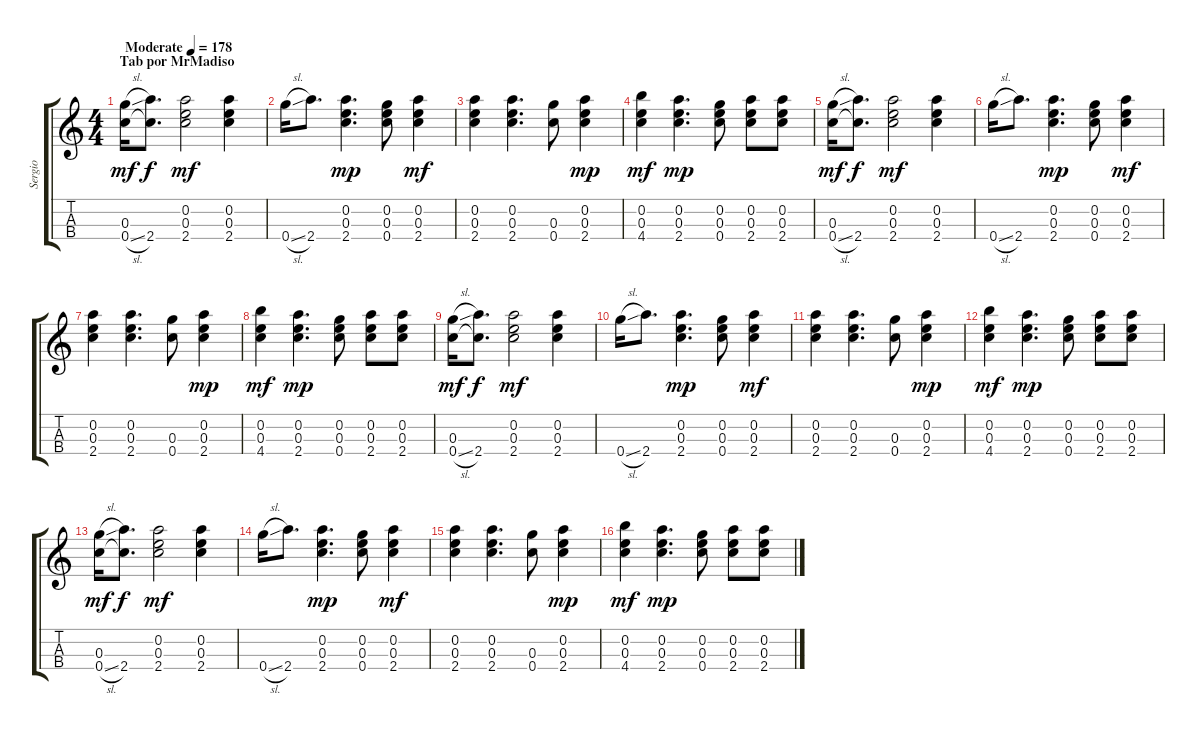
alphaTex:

\track ("Sergio" "Sergio") {instrument acousticguitarnylon}
\staff {score tabs}
\tuning (A4 E4 C4 G4) {hide}
\ts (4 4)
\section ("" "Tab por MrMadiso")
\tempo (178 "Moderate")
\clef g2
\ks c
(0.3 0.4{sl}).16{dy mf instrument acousticguitarnylon} (0.3{t} 2.4).8{d dy f} (0.2 0.3 2.4).2{dy mf} (0.2 0.3 2.4).4 |
0.4{sl}.16 2.4.8{d} (0.2 0.3 2.4).4{d dy mp} (0.2 0.3 0.4).8 (0.2 0.3 2.4).4{dy mf} |
(0.2 0.3 2.4).4 (0.2 0.3 2.4).4{d} (0.3 0.4).8 (0.2 0.3 2.4).4{dy mp} |
(0.2 0.3 4.4).4{dy mf} (0.2 0.3 2.4).4{d dy mp} (0.2 0.3 0.4).8 (0.2 0.3 2.4).8 (0.2 0.3 2.4).8 |
(0.3 0.4{sl}).16{dy mf} (0.3{t} 2.4).8{d dy f} (0.2 0.3 2.4).2{dy mf} (0.2 0.3 2.4).4 |
0.4{sl}.16 2.4.8{d} (0.2 0.3 2.4).4{d dy mp} (0.2 0.3 0.4).8 (0.2 0.3 2.4).4{dy mf} |
(0.2 0.3 2.4).4 (0.2 0.3 2.4).4{d} (0.3 0.4).8 (0.2 0.3 2.4).4{dy mp} |
(0.2 0.3 4.4).4{dy mf} (0.2 0.3 2.4).4{d dy mp} (0.2 0.3 0.4).8 (0.2 0.3 2.4).8 (0.2 0.3 2.4).8 |
(0.3 0.4{sl}).16{dy mf} (0.3{t} 2.4).8{d dy f} (0.2 0.3 2.4).2{dy mf} (0.2 0.3 2.4).4 |
0.4{sl}.16 2.4.8{d} (0.2 0.3 2.4).4{d dy mp} (0.2 0.3 0.4).8 (0.2 0.3 2.4).4{dy mf} |
(0.2 0.3 2.4).4 (0.2 0.3 2.4).4{d} (0.3 0.4).8 (0.2 0.3 2.4).4{dy mp} |
(0.2 0.3 4.4).4{dy mf} (0.2 0.3 2.4).4{d dy mp} (0.2 0.3 0.4).8 (0.2 0.3 2.4).8 (0.2 0.3 2.4).8 |
(0.3 0.4{sl}).16{dy mf} (0.3{t} 2.4).8{d dy f} (0.2 0.3 2.4).2{dy mf} (0.2 0.3 2.4).4 |
0.4{sl}.16 2.4.8{d} (0.2 0.3 2.4).4{d dy mp} (0.2 0.3 0.4).8 (0.2 0.3 2.4).4{dy mf} |
(0.2 0.3 2.4).4 (0.2 0.3 2.4).4{d} (0.3 0.4).8 (0.2 0.3 2.4).4{dy mp} |
(0.2 0.3 4.4).4{dy mf} (0.2 0.3 2.4).4{d dy mp} (0.2 0.3 0.4).8 (0.2 0.3 2.4).8 (0.2 0.3 2.4).8
